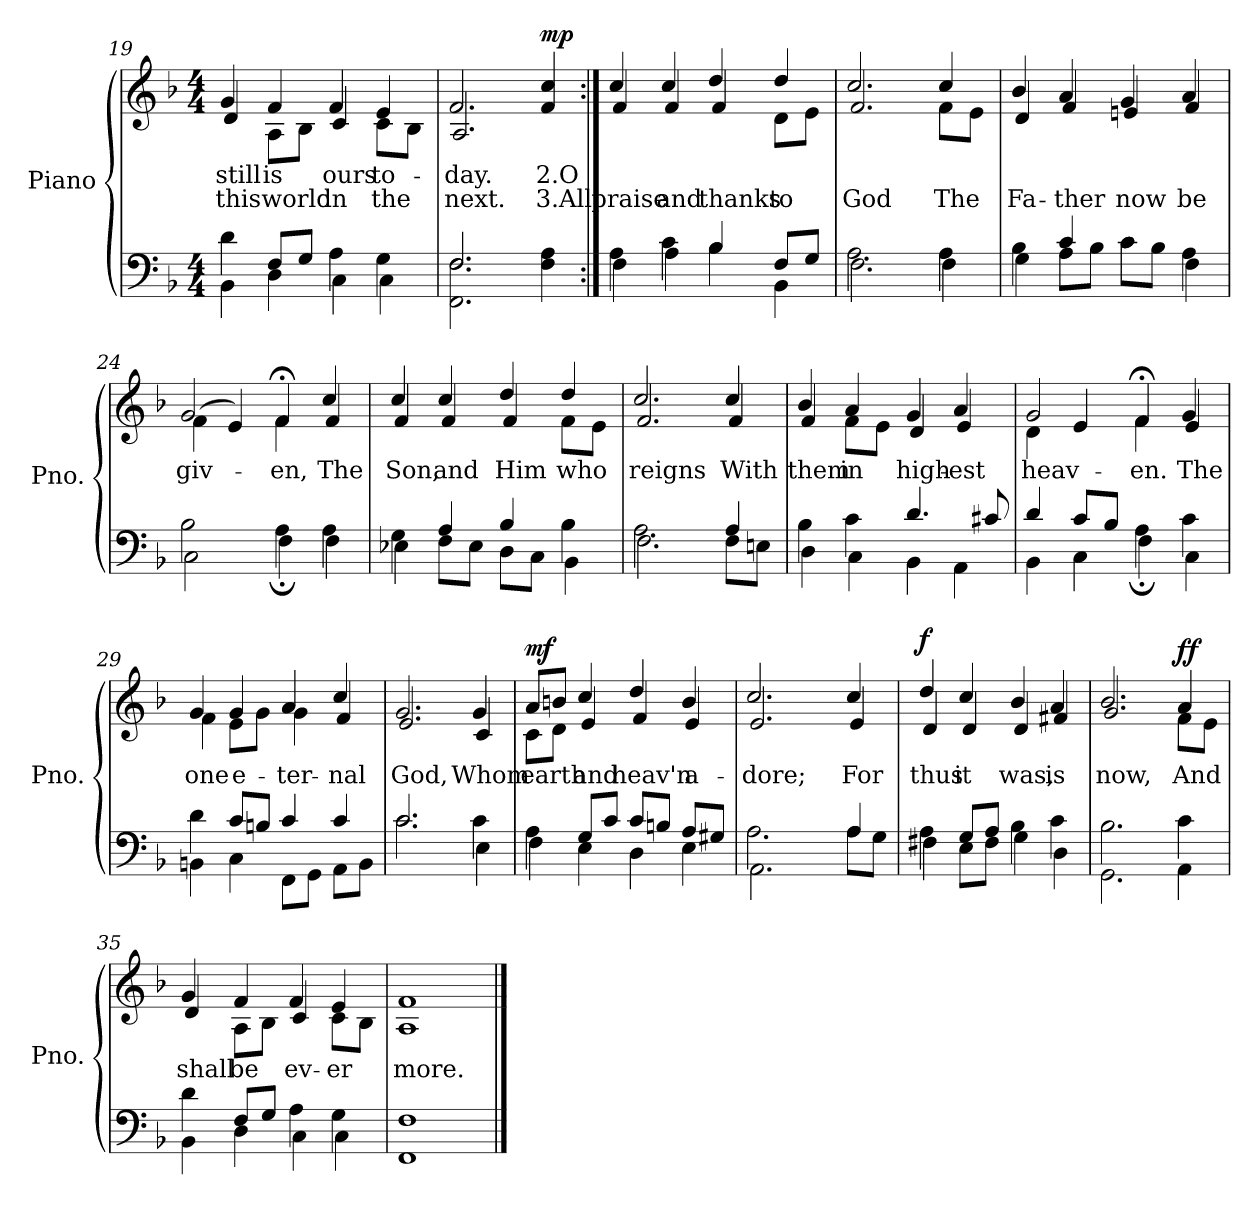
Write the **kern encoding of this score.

**kern	**kern	**text	**text	**dynam
*part1	*part1	*part1	*part1	*part1
*staff2	*staff1	*staff1	*staff1	*staff1/2
*I"Piano	*	*	*	*
*I'Pno.	*	*	*	*
!!LO:PB:g=z
*clefF4	*clefG2	*	*	*
*k[b-]	*k[b-]	*	*	*
*M4/4	*M4/4	*	*	*
=19	=19	=19	=19	=19
*^	*	*	*	*
*	*^	*	*	*	*
!	!	!	!	!LO:LY:b	!LO:LY:b	!
*	*	*	*^	*	*	*
1ryy	4d\	4BB-\	4g/	4d/	still	this	.
!	!	!	!	!	!LO:LY:b	!LO:LY:b	!
.	8F/L	4D\	4f/	8A\L	is	world	.
.	8G/J	.	.	8B-\J	.	.	.
!	!	!	!	!	!LO:LY:b	!LO:LY:b	!
.	4A\	4C\	4f/	4c/	ours	in	.
!	!	!	!	!	!LO:LY:b	!LO:LY:b	!
.	4G\	4C\	4e/	8c\L	to-	the	.
.	.	.	.	8B-\J	.	.	.
=20	=20	=20	=20	=20	=20	=20	=20
!	!	!	!	!	!LO:LY:b	!LO:LY:b	!
2.FF\	2.F/	2.F\	2.f/	2.A/	-day.	next.	.
!	!	!	!	!	!LO:LY:b	!LO:LY:b	!LO:DY:b
4F\ 4A\	4ryy	4ryy	4f/ 4cc/	4ryy	2.O	3.All	mp
=21:|!	=21:|!	=21:|!	=21:|!	=21:|!	=21:|!	=21:|!	=21:|!
!	!	!	!	!	!	!LO:LY:b	!
1ryy	4A\	4F\	4cc/	4f/	.	praise	.
!	!	!	!	!	!	!LO:LY:b	!
.	4c\	4A\	4cc/	4f/	.	and	.
!	!	!	!	!	!	!LO:LY:b	!
.	4B-/	4B-\	4dd/	4f/	.	thanks	.
!	!	!	!	!	!	!LO:LY:b	!
.	8F/L	4BB-\	4dd/	8d\L	.	to	.
.	8G/J	.	.	8e\J	.	.	.
=22	=22	=22	=22	=22	=22	=22	=22
!	!	!	!	!	!	!LO:LY:b	!
1ryy	2.A\	2.F\	2.cc/	2.f/	.	God	.
!	!	!	!	!	!	!LO:LY:b	!
.	4A\	4F\	4cc/	8f\L	.	The	.
.	.	.	.	8e\J	.	.	.
=23	=23	=23	=23	=23	=23	=23	=23
!	!	!	!	!	!	!LO:LY:b	!
1ryy	4B-\	4G\	4b-/	4d/	.	Fa-	.
!	!	!	!	!	!	!LO:LY:b	!
.	4c/	8A\L	4a/	4f/	.	-ther	.
.	.	8B-\J	.	.	.	.	.
!	!	!	!	!	!	!LO:LY:b	!
.	8c\L	4c\	4g/	4en/	.	now	.
.	8B-\J	.	.	.	.	.	.
!	!	!	!	!	!	!LO:LY:b	!
.	4A\	4F\	4a/	4f/	.	be	.
!!LO:LB:g=z	!!
=24	=24	=24	=24	=24	=24	=24	=24
!	!	!	!	!	!LO:LY:b	!	!
2ryy	2B-\	2C\	2g/	(4f\	giv-	.	.
.	.	.	.	4e/)	.	.	.
!	!	!	!	!	!LO:LY:b	!	!
4ryy	4A;\	4F\	4f;</	4f\	-en,	.	.
!	!	!	!	!	!LO:LY:b	!	!
4ryy	4A\	4F\	4cc/	4f/	The	.	.
=25	=25	=25	=25	=25	=25	=25	=25
!	!	!	!	!	!LO:LY:b	!	!
1ryy	4G\	4E-X\	4cc/	4f/	Son,	.	.
!	!	!	!	!	!LO:LY:b	!	!
.	4A/	8F\L	4cc/	4f/	and	.	.
.	.	8E-\J	.	.	.	.	.
!	!	!	!	!	!LO:LY:b	!	!
.	4B-/	8D\L	4dd/	4f/	Him	.	.
.	.	8C\J	.	.	.	.	.
!	!	!	!	!	!LO:LY:b	!	!
.	4B-\	4BB-\	4dd/	8f\L	who	.	.
.	.	.	.	8e\J	.	.	.
=26	=26	=26	=26	=26	=26	=26	=26
!	!	!	!	!	!LO:LY:b	!	!
1ryy	2.A\	2.F\	2.cc/	2.f/	reigns	.	.
!	!	!	!	!	!LO:LY:b	!	!
.	4A/	8F\L	4cc/	4f/	With	.	.
.	.	8En\J	.	.	.	.	.
=27	=27	=27	=27	=27	=27	=27	=27
!	!	!	!	!	!LO:LY:b	!	!
1ryy	4B-\	4D\	4b-/	4f/	them	.	.
!	!	!	!	!	!LO:LY:b	!	!
.	4c\	4C\	4a/	8f\L	in	.	.
.	.	.	.	8e\J	.	.	.
!	!	!	!	!	!LO:LY:b	!	!
.	4.d/	4BB-\	4g/	4d/	high-	.	.
!	!	!	!	!	!LO:LY:b	!	!
.	.	4AA\	4a/	4e/	-est	.	.
.	8c#X/	.	.	.	.	.	.
=28	=28	=28	=28	=28	=28	=28	=28
!	!	!	!	!	!LO:LY:b	!	!
2ryy	4d/	4BB-\	2g/	4d\	heav-	.	.
.	8c/L	4C\	.	4e/	.	.	.
.	8B-/J	.	.	.	.	.	.
!	!	!	!	!	!LO:LY:b	!	!
4ryy	4A;\	4F\	4f;</	4f\	en.	.	.
!	!	!	!	!	!LO:LY:b	!	!
4ryy	4c\	4C\	4g/	4e/	The	.	.
!!LO:LB:g=z	!!
=29	=29	=29	=29	=29	=29	=29	=29
!	!	!	!	!	!LO:LY:b	!	!
1ryy	4d\	4BBn\	4g/	4f\	one	.	.
!	!	!	!	!	!LO:LY:b	!	!
.	8c/L	4C\	4g/	8e\L	e-	.	.
.	8Bn/J	.	.	8g\J	.	.	.
!	!	!	!	!	!LO:LY:b	!	!
.	4c/	8FF\L	4a/	4g\	-ter-	.	.
.	.	8GG\J	.	.	.	.	.
!	!	!	!	!	!LO:LY:b	!	!
.	4c/	8AA\L	4cc/	4f/	-nal	.	.
.	.	8BB\J	.	.	.	.	.
=30	=30	=30	=30	=30	=30	=30	=30
!	!	!	!	!	!LO:LY:b	!	!
1ryy	2.c/	2.c\	2.g/	2.e/	God,	.	.
!	!	!	!	!	!LO:LY:b	!	!
.	4c\	4E\	4g/	4c/	Whom	.	.
=31	=31	=31	=31	=31	=31	=31	=31
!	!	!	!	!	!LO:LY:b	!	!LO:DY:b
1ryy	4A\	4F\	8a/L	8c\L	earth	.	mf
.	.	.	8bn/J	8d\J	.	.	.
!	!	!	!	!	!LO:LY:b	!	!
.	8G/L	4E\	4cc/	4e/	and	.	.
.	8c/J	.	.	.	.	.	.
!	!	!	!	!	!LO:LY:b	!	!
.	8c/L	4D\	4dd/	4f/	heav'n	.	.
.	8Bn/J	.	.	.	.	.	.
!	!	!	!	!	!LO:LY:b	!	!
.	8A/L	4E\	4b/	4e/	a-	.	.
.	8G#X/J	.	.	.	.	.	.
=32	=32	=32	=32	=32	=32	=32	=32
!	!	!	!	!	!LO:LY:b	!	!
2ryy	2.A\	2.AA\	2.cc/	2.e/	-dore;	.	.
4ryy	.	.	.	.	.	.	.
*	*	*	*MM100	*	*	*	*
!	!	!	!	!	!LO:LY:b	!	!
4ryy	4A/	8A\L	4cc/	4e/	For	.	.
.	.	8G\J	.	.	.	.	.
=33	=33	=33	=33	=33	=33	=33	=33
!	!	!	!	!	!LO:LY:b	!	!LO:DY:b
1ryy	4A\	4F#X\	4dd/	4d/	thus	.	f
!	!	!	!	!	!LO:LY:b	!	!
.	8G/L	8E\L	4cc/	4d/	it	.	.
.	8A/J	8F#\J	.	.	.	.	.
!	!	!	!	!	!LO:LY:b	!	!
.	4B-\	4G\	4b-/	4d/	was,	.	.
!	!	!	!	!	!LO:LY:b	!	!
.	4c\	4D\	4a/	4f#X/	is	.	.
!!LO:LB:g=z	!!
=34	=34	=34	=34	=34	=34	=34	=34
!	!	!	!	!	!LO:LY:b	!	!
1ryy	2.B-\	2.GG\	2.b-/	2.g/	now,	.	.
*	*	*	*MM80	*	*	*	*
!	!	!	!	!	!LO:LY:b	!	!LO:DY:b
.	4c\	4AA\	4a/	8f\L	And	.	ff
.	.	.	.	8e\J	.	.	.
=35	=35	=35	=35	=35	=35	=35	=35
!	!	!	!	!	!LO:LY:b	!	!
1ryy	4d\	4BB-\	4g/	4d/	shall	.	.
!	!	!	!	!	!LO:LY:b	!	!
.	8F/L	4D\	4f/	8A\L	be	.	.
.	8G/J	.	.	8B-\J	.	.	.
!	!	!	!	!	!LO:LY:b	!	!
.	4A\	4C\	4f/	4c/	ev-	.	.
*	*	*	*MM60	*	*	*	*
!	!	!	!	!	!LO:LY:b	!	!
.	4G\	4C\	4e/	8c\L	-er	.	.
.	.	.	.	8B-\J	.	.	.
*	*v	*v	*	*	*	*	*
=36	=36	=36	=36	=36	=36	=36
!	!	!	!	!LO:LY:b	!	!
1ryy	1FF 1F	1f	1A	more.	.	.
*v	*v	*	*	*	*	*
*	*v	*v	*	*	*
==	==	==	==	==
*-	*-	*-	*-	*-
